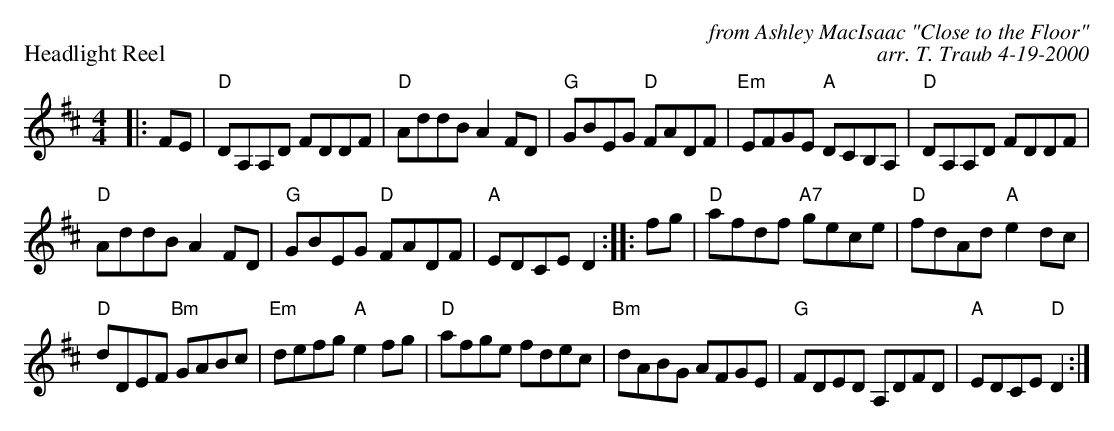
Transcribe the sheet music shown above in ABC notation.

X:1
P: Headlight Reel
C: from Ashley MacIsaac "Close to the Floor"
C: arr. T. Traub 4-19-2000
M: 4/4
L: 1/8
K: D
|: FE|"D"DA,A,D FDDF|"D"AddB A2 FD|"G"GBEG "D"FADF|"Em"EFGE "A"DCB,A,|"D"DA,A,D FDDF|
"D"AddB A2 FD|"G"GBEG "D"FADF|"A"EDCE D2 :||: fg|"D"afdf "A7"gece|"D"fdAd "A"e2 dc|
"D"dDEF "Bm"GABc|"Em"defg "A"e2 fg|"D"afge fdec|"Bm"dABG AFGE|"G"FDED A,DFD|"A"EDCE "D"D2 :|
